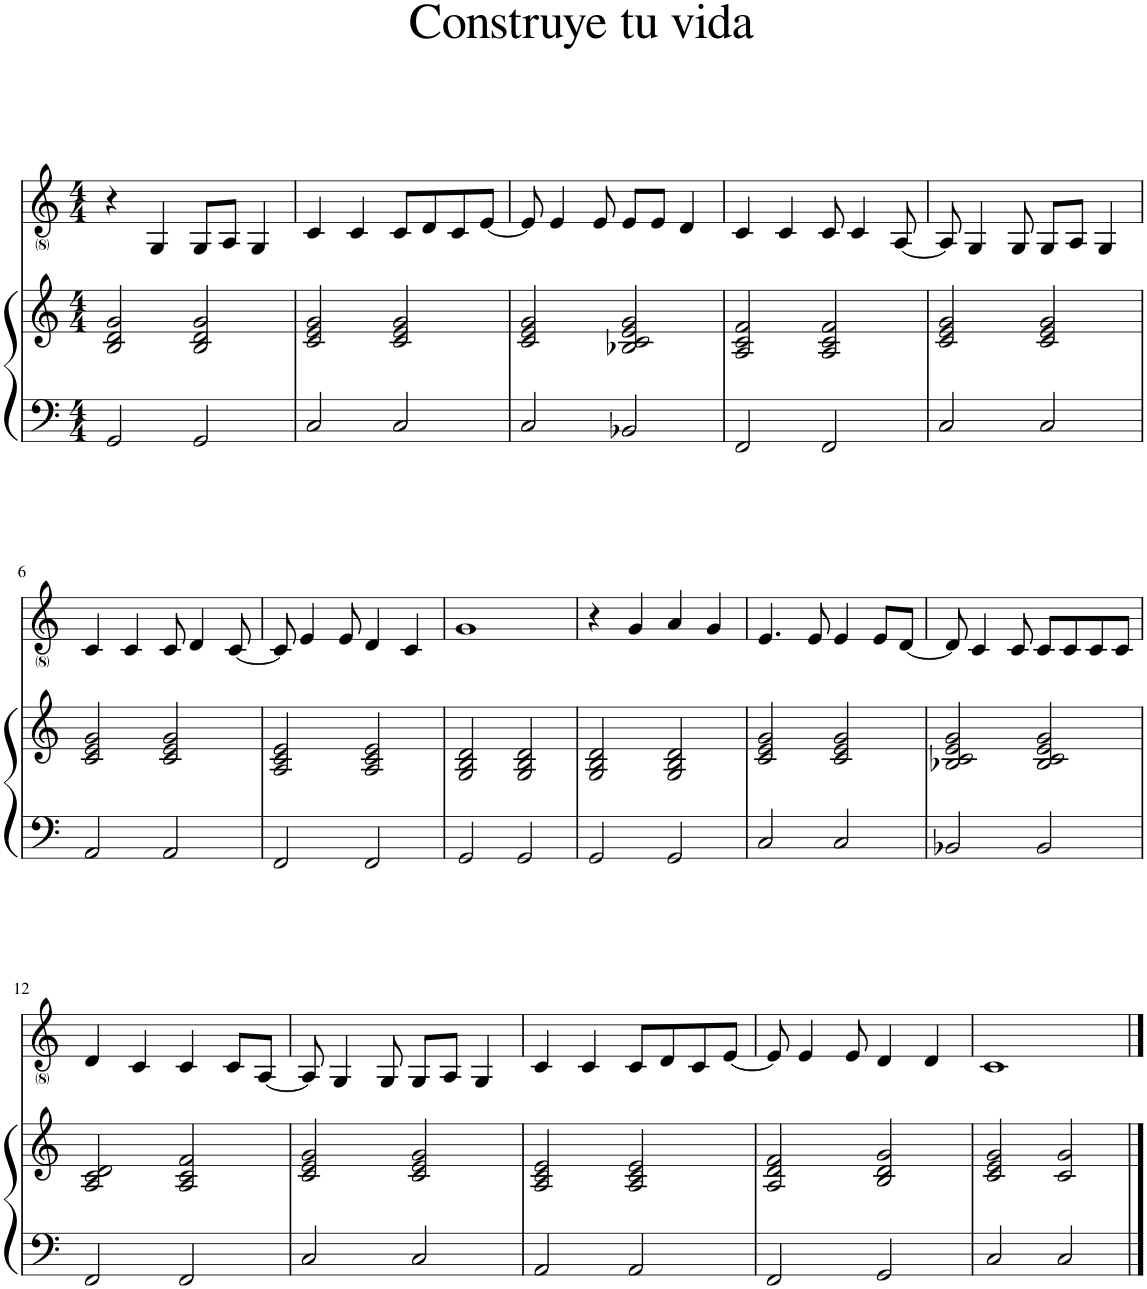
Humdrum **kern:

**kern	**kern	**kern
*part2	*part2	*part1
*staff3	*staff2	*staff1
*I"Piano	*	*I"Voice
*I'Pno	*	*
*clefF4	*clefG2	*clefG2
*k[]	*k[]	*k[]
*M4/4	*M4/4	*M4/4
=1	=1	=1
2GG/	2B/ 2d/ 2g/	4r
.	.	4G/
2GG/	2B/ 2d/ 2g/	8G/L
.	.	8A/J
.	.	4G/
=2	=2	=2
2C/	2c/ 2e/ 2g/	4c/
.	.	4c/
2C/	2c/ 2e/ 2g/	8c/L
.	.	8d/
.	.	8c/
.	.	[8e/J
=3	=3	=3
2C/	2c/ 2e/ 2g/	8e/]
.	.	4e/
.	.	8e/
2BB-X/	2B-X/ 2c/ 2e/ 2g/	8e/L
.	.	8e/J
.	.	4d/
=4	=4	=4
2FF/	2A/ 2c/ 2f/	4c/
.	.	4c/
2FF/	2A/ 2c/ 2f/	8c/
.	.	4c/
.	.	[8A/
=5	=5	=5
2C/	2c/ 2e/ 2g/	8A/]
.	.	4G/
.	.	8G/
2C/	2c/ 2e/ 2g/	8G/L
.	.	8A/J
.	.	4G/
!!LO:LB:g=z
=6	=6	=6
2AA/	2c/ 2e/ 2g/	4c/
.	.	4c/
2AA/	2c/ 2e/ 2g/	8c/
.	.	4d/
.	.	[8c/
=7	=7	=7
2FF/	2A/ 2c/ 2e/	8c/]
.	.	4e/
.	.	8e/
2FF/	2A/ 2c/ 2e/	4d/
.	.	4c/
=8	=8	=8
2GG/	2G/ 2B/ 2d/	1g
2GG/	2G/ 2B/ 2d/	.
=9	=9	=9
2GG/	2G/ 2B/ 2d/	4r
.	.	4g/
2GG/	2G/ 2B/ 2d/	4a/
.	.	4g/
=10	=10	=10
2C/	2c/ 2e/ 2g/	4.e/
.	.	8e/
2C/	2c/ 2e/ 2g/	4e/
.	.	8e/L
.	.	[8d/J
=11	=11	=11
2BB-X/	2B-X/ 2c/ 2e/ 2g/	8d/]
.	.	4c/
.	.	8c/
2BB-/	2B-/ 2c/ 2e/ 2g/	8c/L
.	.	8c/
.	.	8c/
.	.	8c/J
!!LO:LB:g=z
=12	=12	=12
2FF/	2A/ 2c/ 2d/	4d/
.	.	4c/
2FF/	2A/ 2c/ 2f/	4c/
.	.	8c/L
.	.	[8A/J
=13	=13	=13
2C/	2c/ 2e/ 2g/	8A/]
.	.	4G/
.	.	8G/
2C/	2c/ 2e/ 2g/	8G/L
.	.	8A/J
.	.	4G/
=14	=14	=14
2AA/	2A/ 2c/ 2e/	4c/
.	.	4c/
2AA/	2A/ 2c/ 2e/	8c/L
.	.	8d/
.	.	8c/
.	.	[8e/J
=15	=15	=15
2FF/	2A/ 2d/ 2f/	8e/]
.	.	4e/
.	.	8e/
2GG/	2B/ 2d/ 2g/	4d/
.	.	4d/
=16	=16	=16
2C/	2c/ 2e/ 2g/	1c
2C/	2c/ 2g/	.
==	==	==
*-	*-	*-
